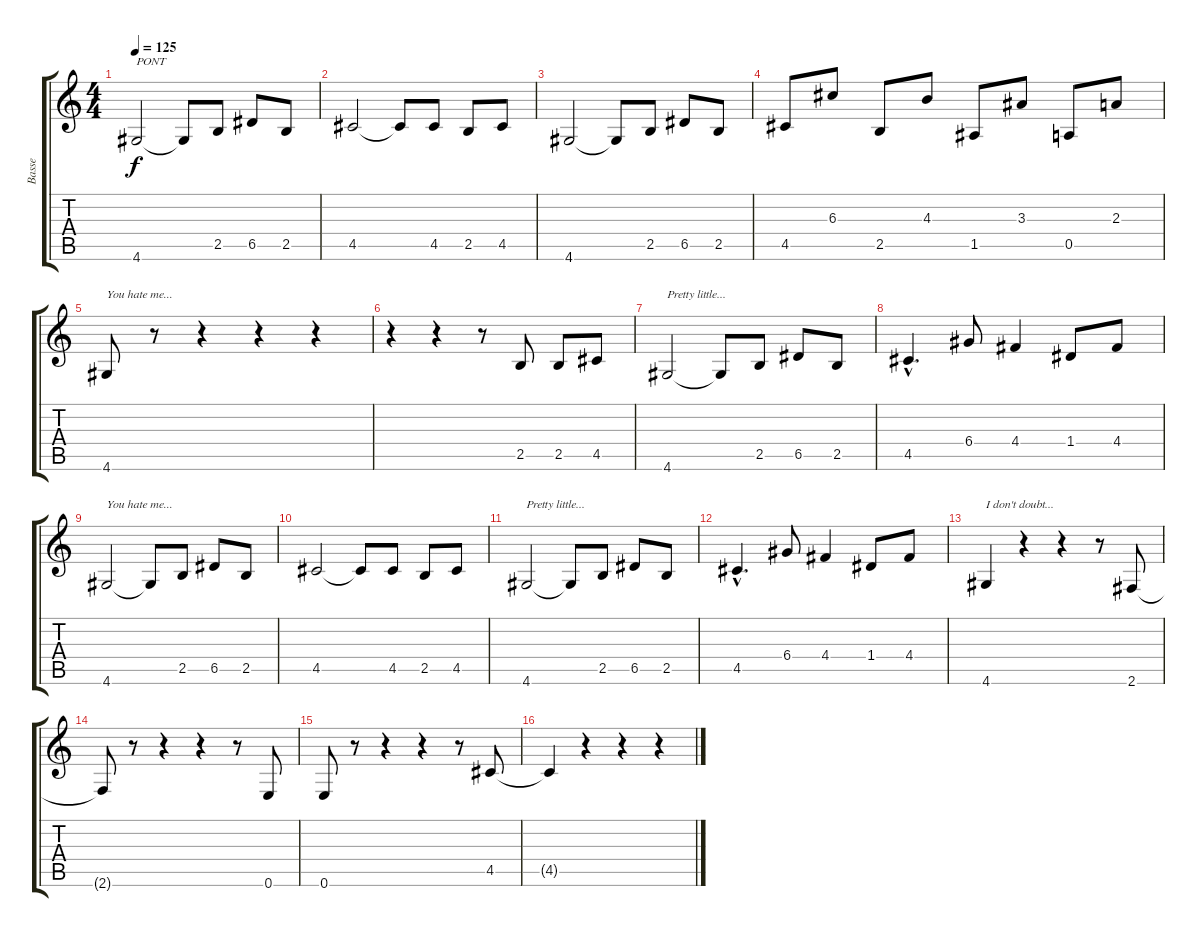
\track ("Basse" "Basse") {instrument electricbassfinger}
\staff {score tabs}
\tuning (E4 B3 G3 D3 A2 E2) {hide}
\ts (4 4)
\tempo 125
\clef g2
\ks c
4.6.2{txt "PONT" dy f} 4.6{t}.8 2.5.8 6.5.8 2.5.8 |
4.5.2 4.5{t}.8 4.5.8 2.5.8 4.5.8 |
4.6.2 4.6{t}.8 2.5.8 6.5.8 2.5.8 |
4.5.8 6.3.8 2.5.8 4.3.8 1.5.8 3.3.8 0.5.8 2.3.8 |
4.6.8{txt "You hate me..."} r.8 r.4 r.4 r.4 |
r.4 r.4 r.8 2.5.8 2.5.8 4.5.8 |
4.6.2{txt "Pretty little..."} 4.6{t}.8 2.5.8 6.5.8 2.5.8 |
4.5{hac}.4{d} 6.4.8 4.4.4 1.4.8 4.4.8 |
4.6.2{txt "You hate me..."} 4.6{t}.8 2.5.8 6.5.8 2.5.8 |
4.5.2 4.5{t}.8 4.5.8 2.5.8 4.5.8 |
4.6.2{txt "Pretty little..."} 4.6{t}.8 2.5.8 6.5.8 2.5.8 |
4.5{hac}.4{d} 6.4.8 4.4.4 1.4.8 4.4.8 |
4.6.4{txt "I don't doubt..."} r.4 r.4 r.8 2.6.8 |
2.6{t}.8 r.8 r.4 r.4 r.8 0.6.8 |
0.6.8 r.8 r.4 r.4 r.8 4.5.8 |
4.5{t}.4 r.4 r.4 r.4
